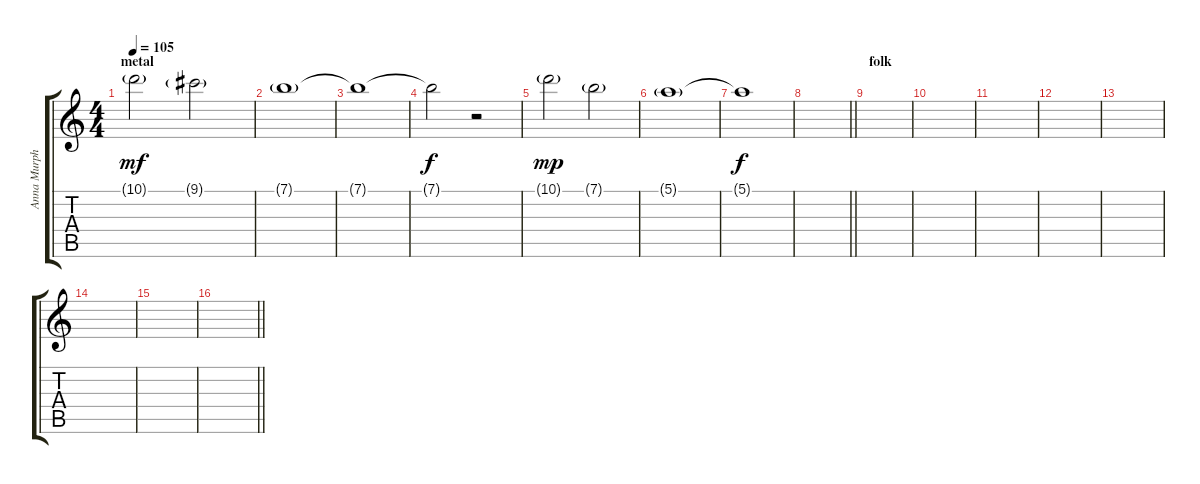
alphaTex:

\track ("Anna Murphy" "Anna Murph") {instrument overdrivenguitar}
\staff {score tabs}
\tuning (E4 B3 G3 D3 A2 E2) {hide}
\ts (4 4)
\section ("" "metal ")
\tempo 105
\clef g2
\ks c
10.1{g}.2{dy mf} 9.1{g}.2 |
7.1{g}.1 |
7.1{t}.1 |
7.1{t}.2{dy f} r.2 |
10.1{g}.2{dy mp} 7.1{g}.2 |
5.1{g}.1 |
5.1{t}.1{dy f} |
\barLineRight lightlight
|
\section ("" "folk")
|
|
|
|
|
|
|
\barLineRight lightlight
